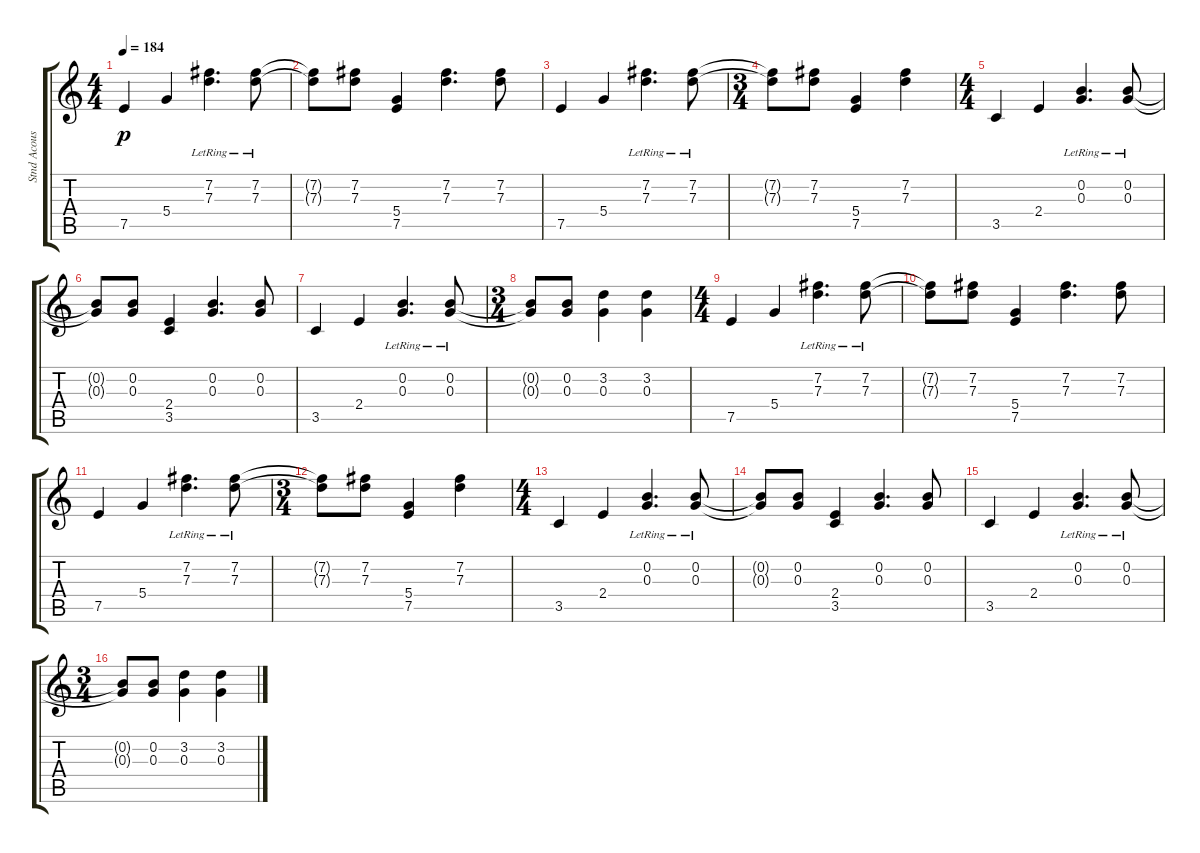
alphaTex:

\track ("Stnd Acoustic Version" "Stnd Acous") {instrument acousticguitarsteel}
\staff {score tabs}
\tuning (E4 B3 G3 D3 A2 E2) {hide}
\ts (4 4)
\tempo 184
\clef g2
\ks c
7.5.4{dy p} 5.4.4 (7.2{lr} 7.3).4{d} (7.2{lr} 7.3).8 |
(7.2{t} 7.3{t}).8 (7.2 7.3).8 (5.4 7.5).4 (7.2 7.3).4{d} (7.2 7.3).8 |
7.5.4 5.4.4 (7.2{lr} 7.3).4{d} (7.2{lr} 7.3).8 |
\ts (3 4)
(7.2{t} 7.3{t}).8 (7.2 7.3).8 (5.4 7.5).4 (7.2 7.3).4 |
\ts (4 4)
3.5.4 2.4.4 (0.2{lr} 0.3).4{d} (0.2{lr} 0.3).8 |
(0.2{t} 0.3{t}).8 (0.2 0.3).8 (2.4 3.5).4 (0.2 0.3).4{d} (0.2 0.3).8 |
3.5.4 2.4.4 (0.2{lr} 0.3).4{d} (0.2{lr} 0.3).8 |
\ts (3 4)
(0.2{t} 0.3{t}).8 (0.2 0.3).8 (3.2 0.3).4 (3.2 0.3).4 |
\ts (4 4)
7.5.4 5.4.4 (7.2{lr} 7.3).4{d} (7.2{lr} 7.3).8 |
(7.2{t} 7.3{t}).8 (7.2 7.3).8 (5.4 7.5).4 (7.2 7.3).4{d} (7.2 7.3).8 |
7.5.4 5.4.4 (7.2{lr} 7.3).4{d} (7.2{lr} 7.3).8 |
\ts (3 4)
(7.2{t} 7.3{t}).8 (7.2 7.3).8 (5.4 7.5).4 (7.2 7.3).4 |
\ts (4 4)
3.5.4 2.4.4 (0.2{lr} 0.3).4{d} (0.2{lr} 0.3).8 |
(0.2{t} 0.3{t}).8 (0.2 0.3).8 (2.4 3.5).4 (0.2 0.3).4{d} (0.2 0.3).8 |
3.5.4 2.4.4 (0.2{lr} 0.3).4{d} (0.2{lr} 0.3).8 |
\ts (3 4)
(0.2{t} 0.3{t}).8 (0.2 0.3).8 (3.2 0.3).4 (3.2 0.3).4
